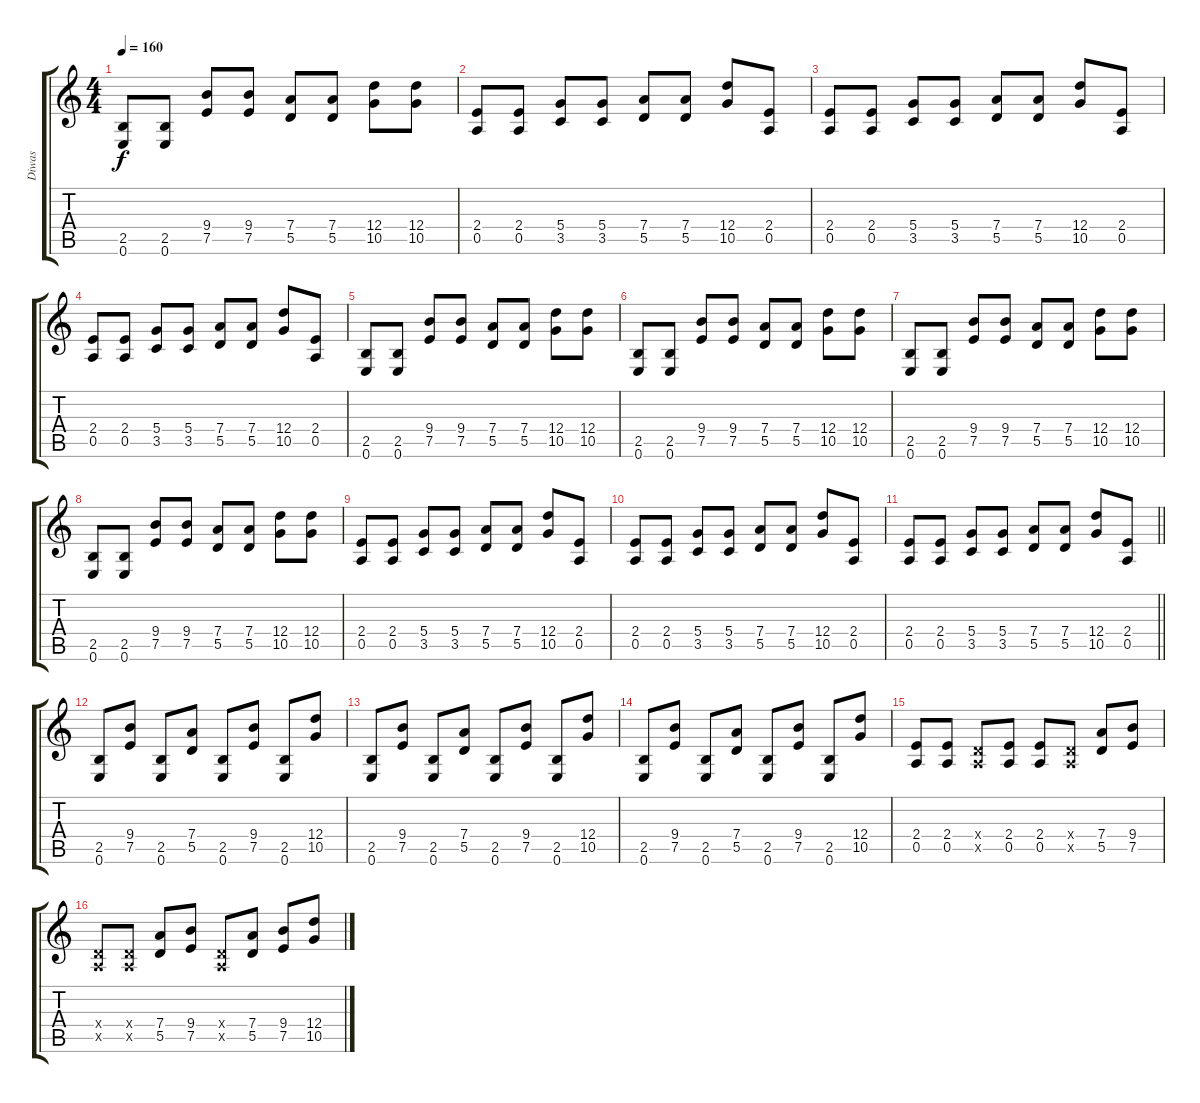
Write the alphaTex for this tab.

\track ("Diwas" "Diwas") {instrument distortionguitar}
\staff {score tabs}
\tuning (E4 B3 G3 D3 A2 E2) {hide}
\ts (4 4)
\tempo 160
\clef g2
\ks c
(2.5 0.6).8{dy f} (2.5 0.6).8 (9.4 7.5).8 (9.4 7.5).8 (7.4 5.5).8 (7.4 5.5).8 (12.4 10.5).8 (12.4 10.5).8 |
(2.4 0.5).8 (2.4 0.5).8 (5.4 3.5).8 (5.4 3.5).8 (7.4 5.5).8 (7.4 5.5).8 (12.4 10.5).8 (2.4 0.5).8 |
(2.4 0.5).8 (2.4 0.5).8 (5.4 3.5).8 (5.4 3.5).8 (7.4 5.5).8 (7.4 5.5).8 (12.4 10.5).8 (2.4 0.5).8 |
(2.4 0.5).8 (2.4 0.5).8 (5.4 3.5).8 (5.4 3.5).8 (7.4 5.5).8 (7.4 5.5).8 (12.4 10.5).8 (2.4 0.5).8 |
(2.5 0.6).8 (2.5 0.6).8 (9.4 7.5).8 (9.4 7.5).8 (7.4 5.5).8 (7.4 5.5).8 (12.4 10.5).8 (12.4 10.5).8 |
(2.5 0.6).8 (2.5 0.6).8 (9.4 7.5).8 (9.4 7.5).8 (7.4 5.5).8 (7.4 5.5).8 (12.4 10.5).8 (12.4 10.5).8 |
(2.5 0.6).8 (2.5 0.6).8 (9.4 7.5).8 (9.4 7.5).8 (7.4 5.5).8 (7.4 5.5).8 (12.4 10.5).8 (12.4 10.5).8 |
(2.5 0.6).8 (2.5 0.6).8 (9.4 7.5).8 (9.4 7.5).8 (7.4 5.5).8 (7.4 5.5).8 (12.4 10.5).8 (12.4 10.5).8 |
(2.4 0.5).8 (2.4 0.5).8 (5.4 3.5).8 (5.4 3.5).8 (7.4 5.5).8 (7.4 5.5).8 (12.4 10.5).8 (2.4 0.5).8 |
(2.4 0.5).8 (2.4 0.5).8 (5.4 3.5).8 (5.4 3.5).8 (7.4 5.5).8 (7.4 5.5).8 (12.4 10.5).8 (2.4 0.5).8 |
\barLineRight lightlight
(2.4 0.5).8 (2.4 0.5).8 (5.4 3.5).8 (5.4 3.5).8 (7.4 5.5).8 (7.4 5.5).8 (12.4 10.5).8 (2.4 0.5).8 |
(2.5 0.6).8 (9.4 7.5).8 (2.5 0.6).8 (7.4 5.5).8 (2.5 0.6).8 (9.4 7.5).8 (2.5 0.6).8 (12.4 10.5).8 |
(2.5 0.6).8 (9.4 7.5).8 (2.5 0.6).8 (7.4 5.5).8 (2.5 0.6).8 (9.4 7.5).8 (2.5 0.6).8 (12.4 10.5).8 |
(2.5 0.6).8 (9.4 7.5).8 (2.5 0.6).8 (7.4 5.5).8 (2.5 0.6).8 (9.4 7.5).8 (2.5 0.6).8 (12.4 10.5).8 |
(2.4 0.5).8 (2.4 0.5).8 (0.4{x} 0.5{x}).8 (2.4 0.5).8 (2.4 0.5).8 (0.4{x} 0.5{x}).8 (7.4 5.5).8 (9.4 7.5).8 |
(0.4{x} 0.5{x}).8 (0.4{x} 0.5{x}).8 (7.4 5.5).8 (9.4 7.5).8 (0.4{x} 0.5{x}).8 (7.4 5.5).8 (9.4 7.5).8 (12.4 10.5).8
